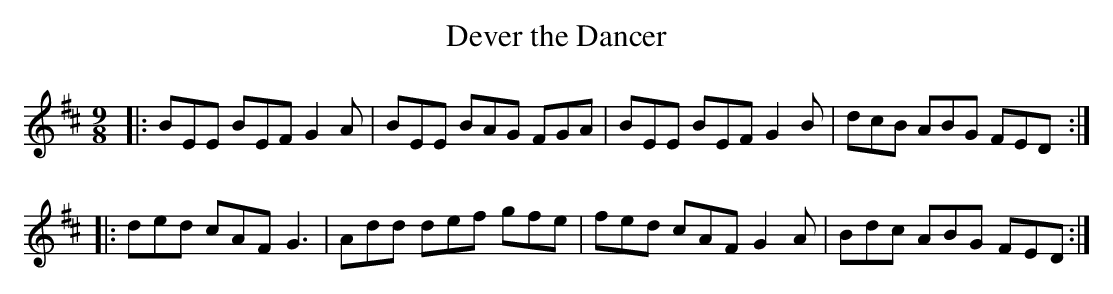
X:1
T:Dever the Dancer
M:9/8
K:D
|:BEE BEF G2A | BEE BAG FGA | BEE BEF G2B | dcB ABG FED :|
|:ded cAF G3 | Add def gfe | fed cAF G2A | Bdc ABG FED :|
